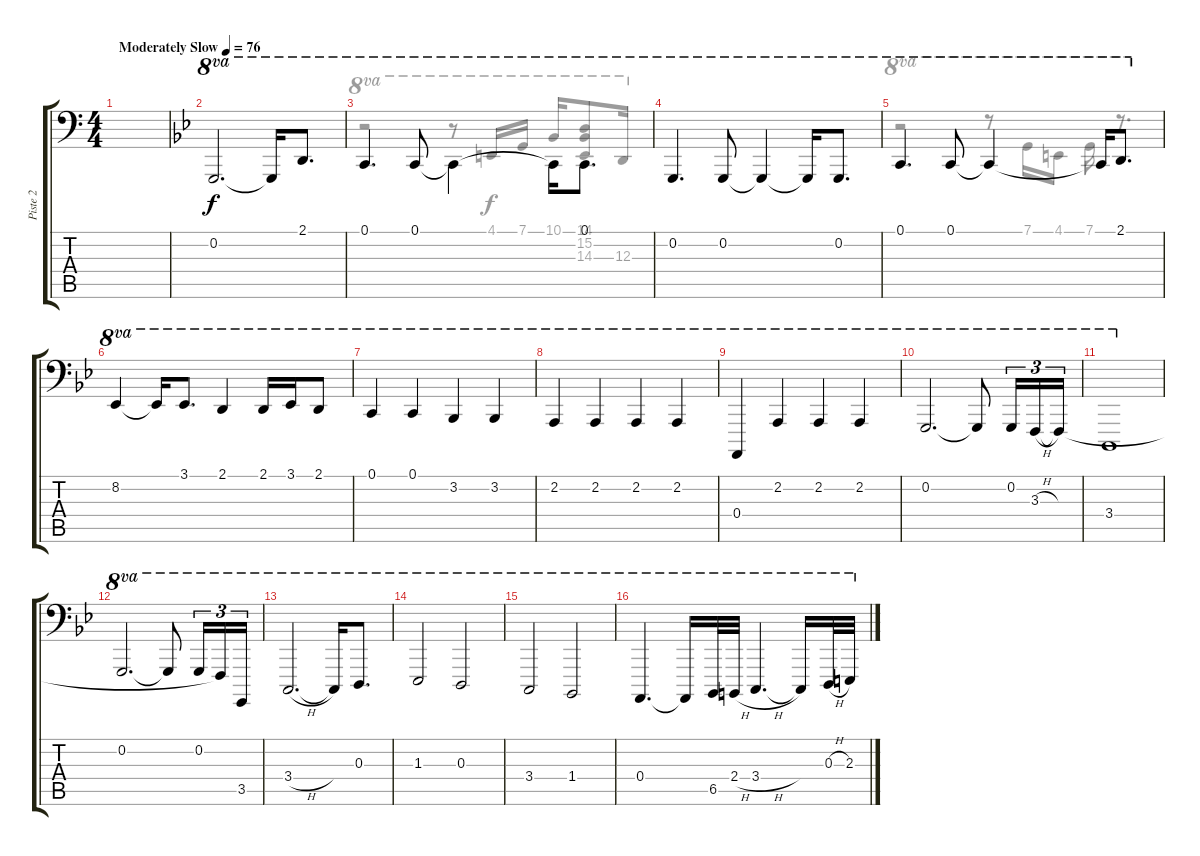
\track ("Piste 2" "Piste 2") {instrument acousticgrandpiano}
\staff {score tabs}
\tuning (C3 G2 D2 A1 E1 B0) {hide}
\voice
\ts (4 4)
\tempo (76 "Moderately Slow")
\clef f4
\ks c
|
\ks bb
0.2.2{d ot 8va} 0.2{t}.16{ot 8va} 2.1.8{d ot 8va} |
0.1.4{d ot 8va} 0.1.8{ot 8va} 0.1{t}.4{ot 8va beam Down} 0.1{t}.16{ot 8va beam Down} 0.1.8{d ot 8va beam Down} |
0.2.4{d ot 8va} 0.2.8{ot 8va} 0.2{t}.4{ot 8va} 0.2{t}.16{ot 8va} 0.2.8{d ot 8va} |
0.1.4{d ot 8va} 0.1.8{ot 8va} 0.1{t}.4{ot 8va} 0.1{t}.16{ot 8va} 2.1.8{d ot 8va} |
8.2.4{ot 8va} 8.2{t}.16{ot 8va} 3.1.8{d ot 8va} 2.1.4{ot 8va} 2.1.16{ot 8va} 3.1.16{ot 8va} 2.1.8{ot 8va} |
0.1.4{ot 8va} 0.1.4{ot 8va} 3.2.4{ot 8va} 3.2.4{ot 8va} |
2.2.4{ot 8va} 2.2.4{ot 8va} 2.2.4{ot 8va} 2.2.4{ot 8va} |
0.4.4{ot 8va} 2.2.4{ot 8va} 2.2.4{ot 8va} 2.2.4{ot 8va} |
0.2.2{d ot 8va} 0.2{t}.8{ot 8va} 0.2.16{tu (3 2) ot 8va} 3.3{h}.16{tu (3 2) ot 8va} 3.3{t}.16{tu (3 2) ot 8va} |
3.4.1{ot 8va} |
0.2.2{d ot 8va} 0.2{t}.8{ot 8va} 0.2.16{tu (3 2) ot 8va} 3.3{t}.16{tu (3 2) ot 8va} 3.5.16{tu (3 2) ot 8va} |
3.4{h}.2{d ot 8va} 3.4{t}.16{ot 8va} 0.3.8{d ot 8va} |
1.3.2{ot 8va} 0.3.2{ot 8va} |
3.4.2{ot 8va} 1.4.2{ot 8va} |
0.4.4{d ot 8va} 0.4{t}.16{ot 8va} 6.5.32{ot 8va} 2.4{h}.32{ot 8va} 3.4{h}.4{d ot 8va} 3.4{t}.16{ot 8va} 0.3{h}.32{ot 8va} 2.3{h}.32{ot 8va}
\voice
\clef f4
\ottava regular
\simile none
\ks c
|
\ks bb
|
r.2{ot 8va} r.8{ot 8va} 4.1.16{ot 8va beam Up beam merge} 7.1.16{ot 8va beam Up} 10.1.16{ot 8va beam Up beam merge} (14.1 15.2 14.3).8{ot 8va beam Up beam merge} 12.3.16{ot 8va beam Up} |
|
r.2{ot 8va} r.8{ot 8va} 7.1.16{ot 8va} 4.1.16{ot 8va} 7.1.16{ot 8va} r.8{d ot 8va} |
|
|
|
|
|
|
|
|
|
|
